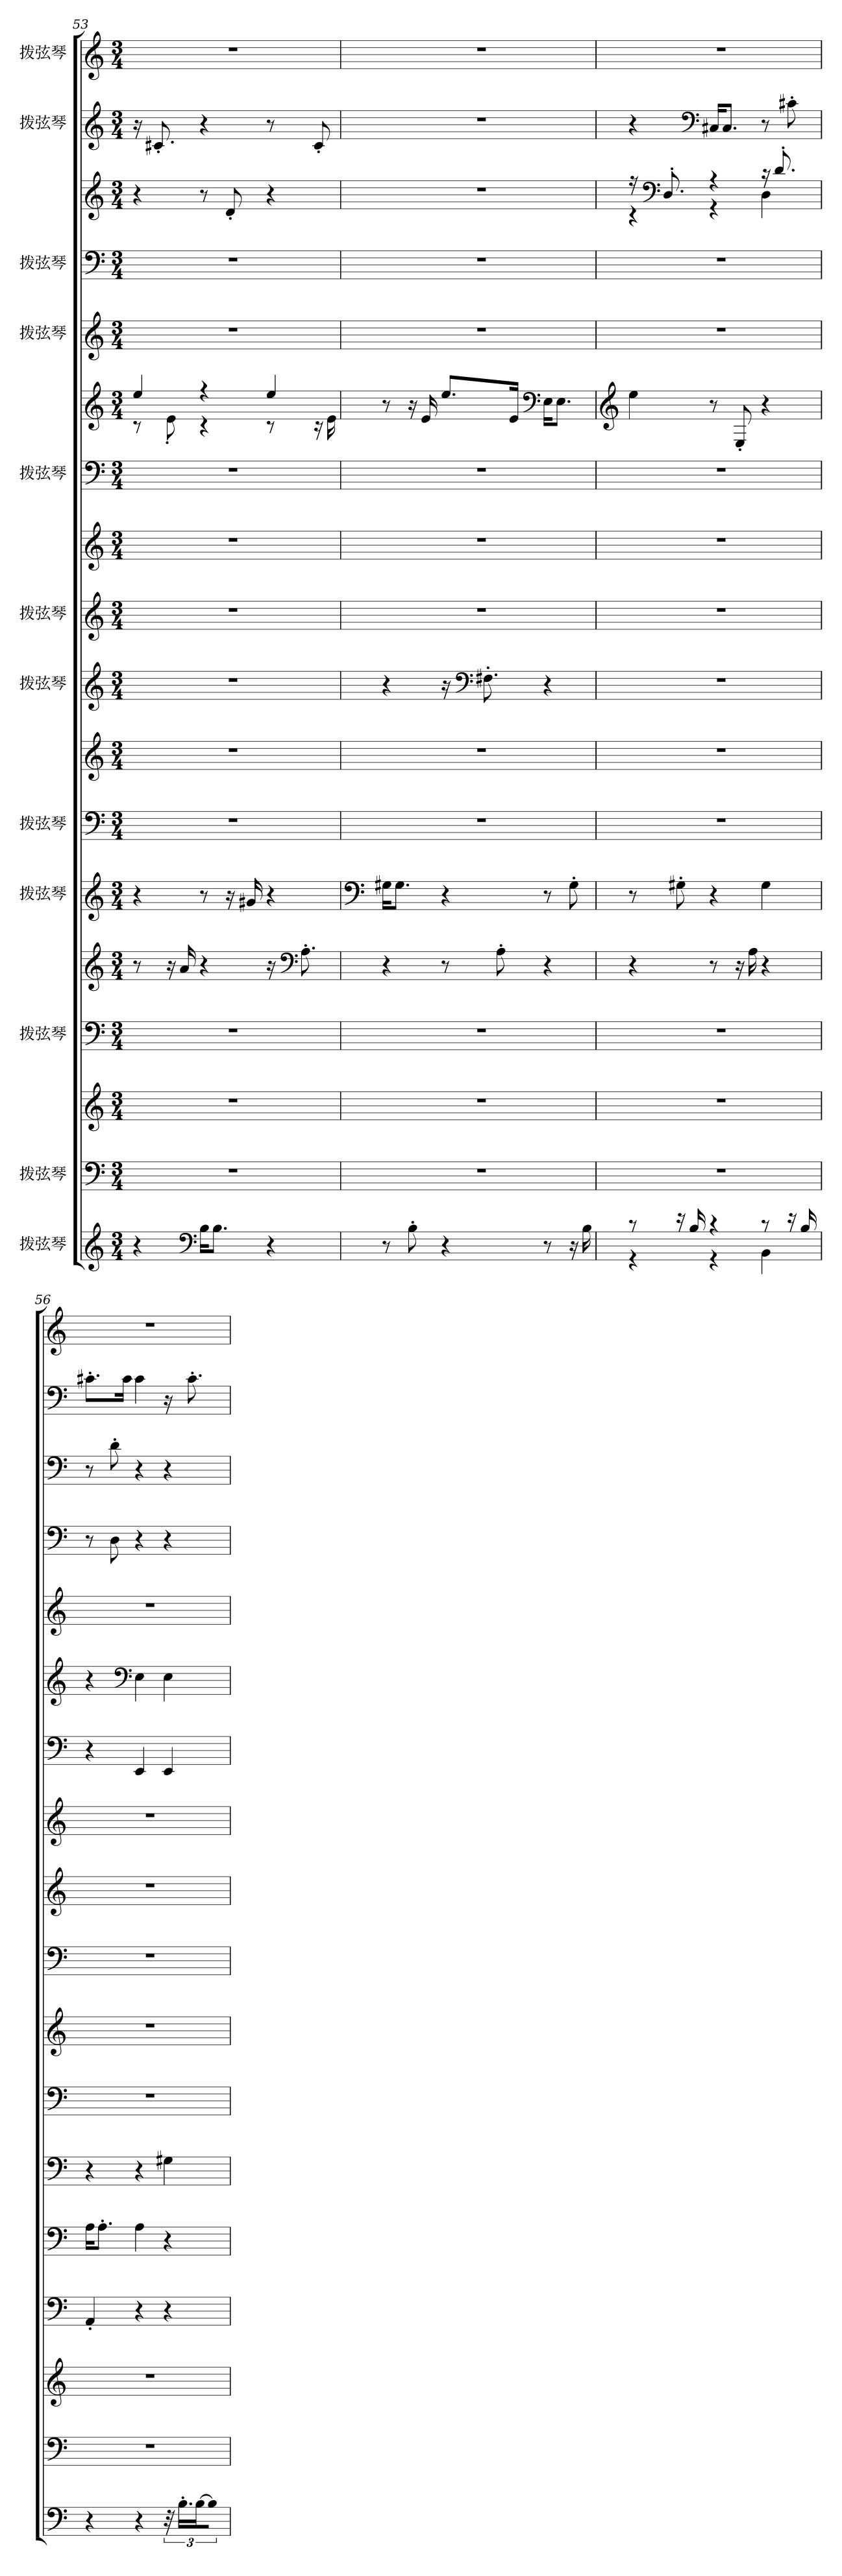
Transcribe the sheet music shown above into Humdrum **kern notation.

**kern	**kern	**kern	**kern	**kern	**kern	**kern	**kern	**kern	**kern	**kern	**kern	**kern	**kern	**kern	**kern	**kern	**kern
*part12	*part11	*part11	*part10	*part10	*part9	*part8	*part8	*part7	*part6	*part6	*part5	*part5	*part4	*part3	*part3	*part2	*part1
*staff18	*staff17	*staff16	*staff15	*staff14	*staff13	*staff12	*staff11	*staff10	*staff9	*staff8	*staff7	*staff6	*staff5	*staff4	*staff3	*staff2	*staff1
*I"拨弦琴	*I"拨弦琴	*	*I"拨弦琴	*	*I"拨弦琴	*I"拨弦琴	*	*I"拨弦琴	*I"拨弦琴	*	*I"拨弦琴	*	*I"拨弦琴	*I"拨弦琴	*	*I"拨弦琴	*I"拨弦琴
*clefG2	*clefF4	*clefG2	*clefF4	*clefG2	*clefG2	*clefF4	*clefG2	*clefG2	*clefG2	*clefG2	*clefF4	*clefG2	*clefG2	*clefF4	*clefG2	*clefG2	*clefG2
*k[]	*k[]	*k[]	*k[]	*k[]	*k[]	*k[]	*k[]	*k[]	*k[]	*k[]	*k[]	*k[]	*k[]	*k[]	*k[]	*k[]	*k[]
*M3/4	*M3/4	*M3/4	*M3/4	*M3/4	*M3/4	*M3/4	*M3/4	*M3/4	*M3/4	*M3/4	*M3/4	*M3/4	*M3/4	*M3/4	*M3/4	*M3/4	*M3/4
=53	=53	=53	=53	=53	=53	=53	=53	=53	=53	=53	=53	=53	=53	=53	=53	=53	=53
*	*	*	*	*	*	*	*	*	*	*	*	*^	*	*	*	*	*
4r	2.r	2.r	2.r	8r	4r	2.r	2.r	2.r	2.r	2.r	2.r	4ee/	8r	2.r	2.r	4r	16r	2.r
.	.	.	.	.	.	.	.	.	.	.	.	.	.	.	.	.	8.c#X'/	.
.	.	.	.	16r	.	.	.	.	.	.	.	.	8e'\	.	.	.	.	.
.	.	.	.	16a/	.	.	.	.	.	.	.	.	.	.	.	.	.	.
*clefF4	*	*	*	*	*	*	*	*	*	*	*	*	*	*	*	*	*	*
16B\KL	.	.	.	4r	8r	.	.	.	.	.	.	4r	4r	.	.	8r	4r	.
8.B\J	.	.	.	.	.	.	.	.	.	.	.	.	.	.	.	.	.	.
.	.	.	.	.	16r	.	.	.	.	.	.	.	.	.	.	8d'/	.	.
.	.	.	.	.	16g#X/	.	.	.	.	.	.	.	.	.	.	.	.	.
4r	.	.	.	16r	4r	.	.	.	.	.	.	4ee/	8r	.	.	4r	8r	.
*	*	*	*	*clefF4	*	*	*	*	*	*	*	*	*	*	*	*	*	*
.	.	.	.	8.A'\	.	.	.	.	.	.	.	.	.	.	.	.	.	.
.	.	.	.	.	.	.	.	.	.	.	.	.	16r	.	.	.	8c#'/	.
.	.	.	.	.	.	.	.	.	.	.	.	.	16e\	.	.	.	.	.
*	*	*	*	*	*	*	*	*	*	*	*	*v	*v	*	*	*	*	*
=54	=54	=54	=54	=54	=54	=54	=54	=54	=54	=54	=54	=54	=54	=54	=54	=54	=54
*	*	*	*	*	*clefF4	*	*	*	*	*	*	*	*	*	*	*	*
8r	2.r	2.r	2.r	4r	16G#X\KL	2.r	2.r	4r	2.r	2.r	2.r	8r	2.r	2.r	2.r	2.r	2.r
.	.	.	.	.	8.G#\J	.	.	.	.	.	.	.	.	.	.	.	.
8B'\	.	.	.	.	.	.	.	.	.	.	.	16r	.	.	.	.	.
.	.	.	.	.	.	.	.	.	.	.	.	16e/	.	.	.	.	.
4r	.	.	.	8r	4r	.	.	16r	.	.	.	8.ee/L	.	.	.	.	.
*	*	*	*	*	*	*	*	*clefF4	*	*	*	*	*	*	*	*	*
.	.	.	.	.	.	.	.	8.F#X'\	.	.	.	.	.	.	.	.	.
.	.	.	.	8A'\	.	.	.	.	.	.	.	.	.	.	.	.	.
.	.	.	.	.	.	.	.	.	.	.	.	16e/Jk	.	.	.	.	.
*	*	*	*	*	*	*	*	*	*	*	*	*clefF4	*	*	*	*	*
8r	.	.	.	4r	8r	.	.	4r	.	.	.	16E\KL	.	.	.	.	.
.	.	.	.	.	.	.	.	.	.	.	.	8.E\J	.	.	.	.	.
16r	.	.	.	.	8G#'\	.	.	.	.	.	.	.	.	.	.	.	.
16B\	.	.	.	.	.	.	.	.	.	.	.	.	.	.	.	.	.
!!LO:PB:g=z
=55	=55	=55	=55	=55	=55	=55	=55	=55	=55	=55	=55	=55	=55	=55	=55	=55	=55
*	*	*	*	*	*	*	*	*	*	*	*	*clefG2	*	*	*	*	*
*^	*	*	*	*	*	*	*	*	*	*	*	*	*	*	*^	*	*
8r	4r	2.r	2.r	2.r	4r	8r	2.r	2.r	2.r	2.r	2.r	2.r	4ee\	2.r	2.r	16r	4r	4r	2.r
*	*	*	*	*	*	*	*	*	*	*	*	*	*	*	*	*clefF4	*	*	*
.	.	.	.	.	.	.	.	.	.	.	.	.	.	.	.	8.D'/	.	.	.
16r	.	.	.	.	.	8G#X'\	.	.	.	.	.	.	.	.	.	.	.	.	.
16B/	.	.	.	.	.	.	.	.	.	.	.	.	.	.	.	.	.	.	.
*	*	*	*	*	*	*	*	*	*	*	*	*	*	*	*	*	*	*clefF4	*
4r	4r	.	.	.	8r	4r	.	.	.	.	.	.	8r	.	.	4r	4r	16C#X/KL	.
.	.	.	.	.	.	.	.	.	.	.	.	.	.	.	.	.	.	8.C#/J	.
.	.	.	.	.	16r	.	.	.	.	.	.	.	8E'/	.	.	.	.	.	.
.	.	.	.	.	16A\	.	.	.	.	.	.	.	.	.	.	.	.	.	.
8r	4BB\	.	.	.	4r	4G#\	.	.	.	.	.	.	4r	.	.	16r	4D\	8r	.
.	.	.	.	.	.	.	.	.	.	.	.	.	.	.	.	8.d'/	.	.	.
16r	.	.	.	.	.	.	.	.	.	.	.	.	.	.	.	.	.	8c#X'\	.
16B/	.	.	.	.	.	.	.	.	.	.	.	.	.	.	.	.	.	.	.
*v	*v	*	*	*	*	*	*	*	*	*	*	*	*	*	*	*v	*v	*	*
=56	=56	=56	=56	=56	=56	=56	=56	=56	=56	=56	=56	=56	=56	=56	=56	=56	=56
4r	2.r	2.r	4AA'/	16A\KL	4r	2.r	2.r	2.r	2.r	2.r	4r	4r	2.r	8r	8r	8.c#X'\L	2.r
.	.	.	.	8.A'\J	.	.	.	.	.	.	.	.	.	.	.	.	.
.	.	.	.	.	.	.	.	.	.	.	.	.	.	8D\	8d'\	.	.
.	.	.	.	.	.	.	.	.	.	.	.	.	.	.	.	16c#\Jk	.
*	*	*	*	*	*	*	*	*	*	*	*	*clefF4	*	*	*	*	*
4r	.	.	4r	4A\	4r	.	.	.	.	.	4EE/	4E\	.	4r	4r	4c#\	.
48r	.	.	4r	4r	4G#X\	.	.	.	.	.	4EE/	4E\	.	4r	4r	16r	.
24.B'\LL	.	.	.	.	.	.	.	.	.	.	.	.	.	.	.	.	.
.	.	.	.	.	.	.	.	.	.	.	.	.	.	.	.	8.c#'\	.
[24B\J	.	.	.	.	.	.	.	.	.	.	.	.	.	.	.	.	.
8B\J]	.	.	.	.	.	.	.	.	.	.	.	.	.	.	.	.	.
=	=	=	=	=	=	=	=	=	=	=	=	=	=	=	=	=	=
*-	*-	*-	*-	*-	*-	*-	*-	*-	*-	*-	*-	*-	*-	*-	*-	*-	*-
